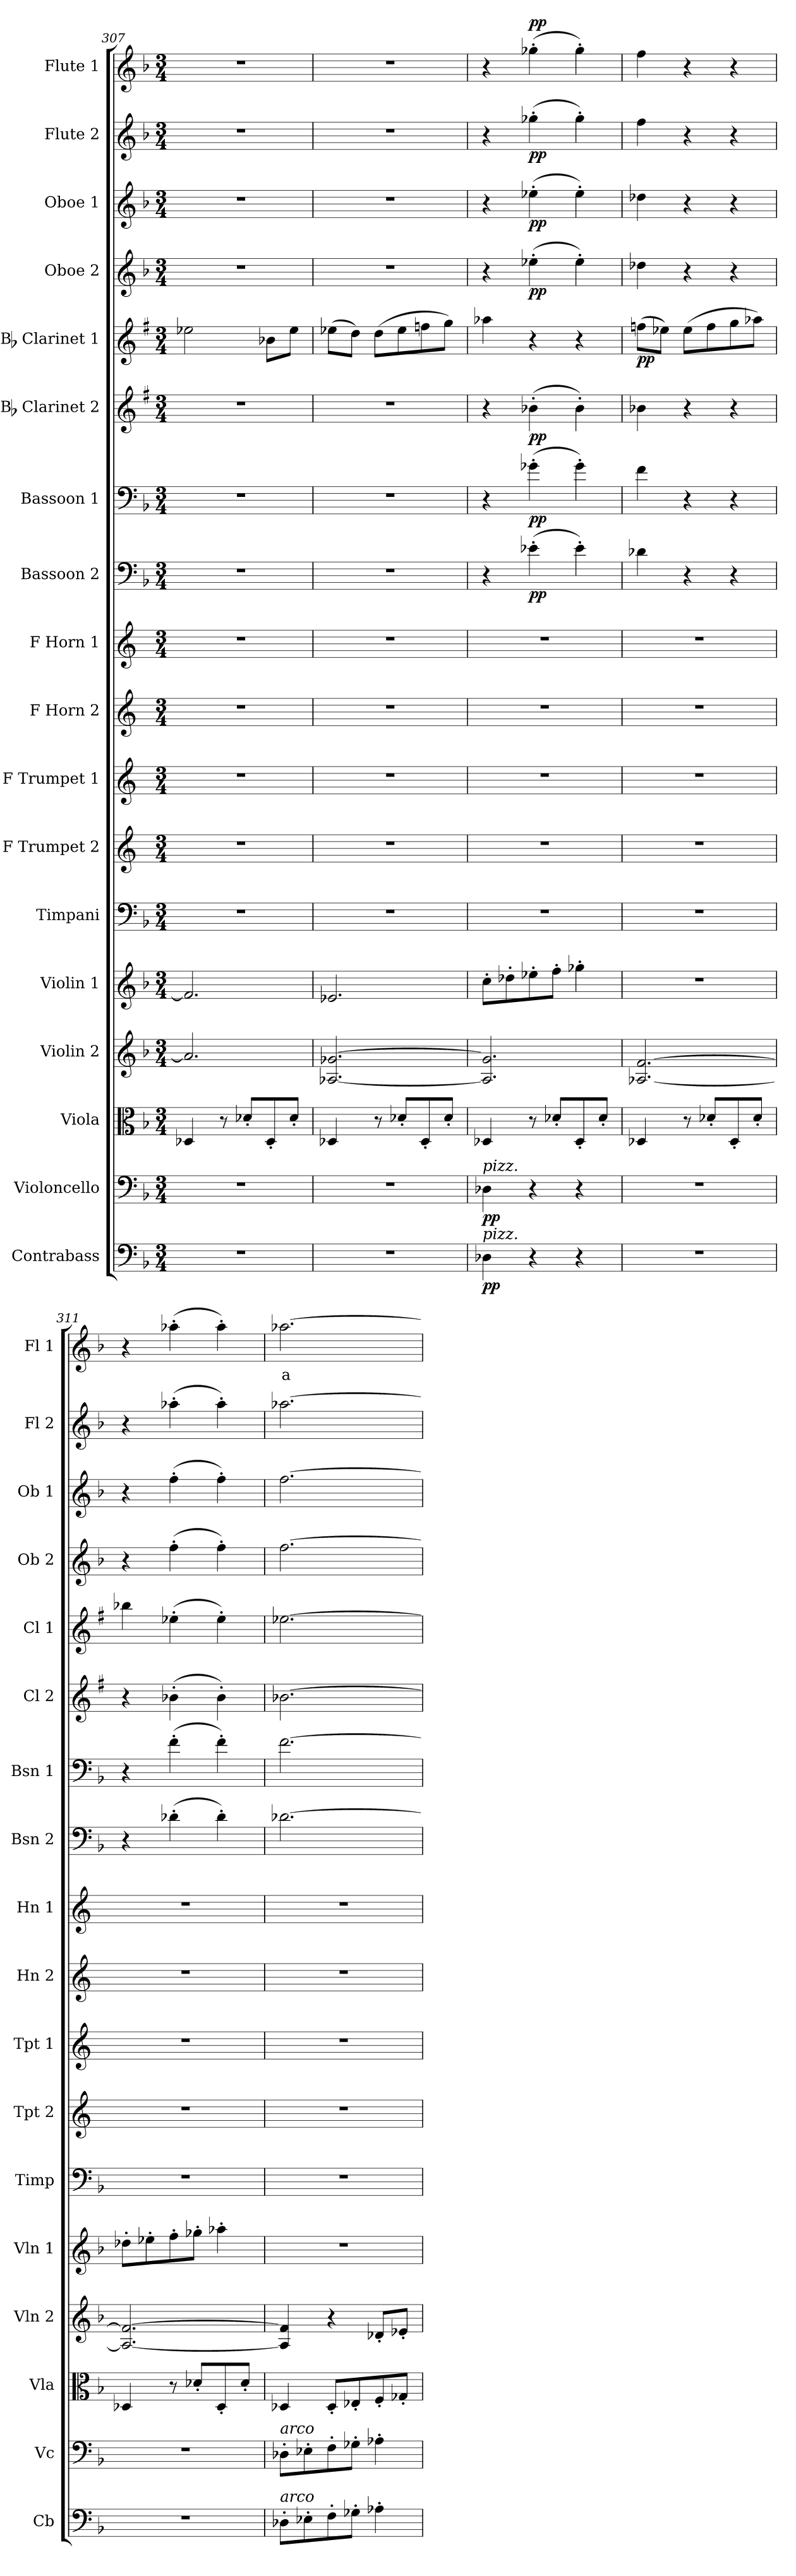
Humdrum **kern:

**kern	**dynam	**kern	**dynam	**kern	**dynam	**kern	**dynam	**kern	**kern	**kern	**kern	**kern	**kern	**kern	**dynam	**kern	**dynam	**kern	**dynam	**kern	**dynam	**kern	**dynam	**kern	**dynam	**kern	**dynam	**kern	**text	**dynam
*part18	*part18	*part17	*part17	*part16	*part16	*part15	*part15	*part14	*part13	*part12	*part11	*part10	*part9	*part8	*part8	*part7	*part7	*part6	*part6	*part5	*part5	*part4	*part4	*part3	*part3	*part2	*part2	*part1	*part1	*part1
*staff18	*staff18	*staff17	*staff17	*staff16	*staff16	*staff15	*staff15	*staff14	*staff13	*staff12	*staff11	*staff10	*staff9	*staff8	*staff8	*staff7	*staff7	*staff6	*staff6	*staff5	*staff5	*staff4	*staff4	*staff3	*staff3	*staff2	*staff2	*staff1	*staff1	*staff1
*I"Contrabass	*	*I"Violoncello	*	*I"Viola	*	*I"Violin 2	*	*I"Violin 1	*I"Timpani	*I"F Trumpet 2	*I"F Trumpet 1	*I"F Horn 2	*I"F Horn 1	*I"Bassoon 2	*	*I"Bassoon 1	*	*I"Bb Clarinet 2	*	*I"Bb Clarinet 1	*	*I"Oboe 2	*	*I"Oboe 1	*	*I"Flute 2	*	*I"Flute 1	*	*
*I'Cb	*	*I'Vc	*	*I'Vla	*	*I'Vln 2	*	*I'Vln 1	*I'Timp	*I'Tpt 2	*I'Tpt 1	*I'Hn 2	*I'Hn 1	*I'Bsn 2	*	*I'Bsn 1	*	*I'Cl 2	*	*I'Cl 1	*	*I'Ob 2	*	*I'Ob 1	*	*I'Fl 2	*	*I'Fl 1	*	*
*clefF4	*	*clefF4	*	*clefC3	*	*clefG2	*	*clefG2	*clefF4	*clefG2	*clefG2	*clefG2	*clefG2	*clefF4	*	*clefF4	*	*clefG2	*	*clefG2	*	*clefG2	*	*clefG2	*	*clefG2	*	*clefG2	*	*
*ITrd7c12	*	*	*	*	*	*	*	*	*	*ITrd-3c-5	*ITrd-3c-5	*ITrd4c7	*ITrd4c7	*	*	*	*	*ITrd1c2	*	*ITrd1c2	*	*	*	*	*	*	*	*	*	*
*k[b-]	*	*k[b-]	*	*k[b-]	*	*k[b-]	*	*k[b-]	*k[b-]	*k[b-]	*k[b-]	*k[b-]	*k[b-]	*k[b-]	*	*k[b-]	*	*k[b-]	*	*k[b-]	*	*k[b-]	*	*k[b-]	*	*k[b-]	*	*k[b-]	*	*
*M3/4	*	*M3/4	*	*M3/4	*	*M3/4	*	*M3/4	*M3/4	*M3/4	*M3/4	*M3/4	*M3/4	*M3/4	*	*M3/4	*	*M3/4	*	*M3/4	*	*M3/4	*	*M3/4	*	*M3/4	*	*M3/4	*	*
=307	=307	=307	=307	=307	=307	=307	=307	=307	=307	=307	=307	=307	=307	=307	=307	=307	=307	=307	=307	=307	=307	=307	=307	=307	=307	=307	=307	=307	=307	=307
2.r	.	2.r	.	4D-X/	.	2.a-/]	.	2.f/]	2.r	2.r	2.r	2.r	2.r	2.r	.	2.r	.	2.r	.	2dd-X\	.	2.r	.	2.r	.	2.r	.	2.r	.	.
.	.	.	.	8r	.	.	.	.	.	.	.	.	.	.	.	.	.	.	.	.	.	.	.	.	.	.	.	.	.	.
.	.	.	.	8d-X'/L	.	.	.	.	.	.	.	.	.	.	.	.	.	.	.	.	.	.	.	.	.	.	.	.	.	.
.	.	.	.	8D-'/	.	.	.	.	.	.	.	.	.	.	.	.	.	.	.	8a-X\L	.	.	.	.	.	.	.	.	.	.
.	.	.	.	8d-'/J	.	.	.	.	.	.	.	.	.	.	.	.	.	.	.	8dd-\J	.	.	.	.	.	.	.	.	.	.
=308	=308	=308	=308	=308	=308	=308	=308	=308	=308	=308	=308	=308	=308	=308	=308	=308	=308	=308	=308	=308	=308	=308	=308	=308	=308	=308	=308	=308	=308	=308
2.r	.	2.r	.	4D-X/	.	[2.A-X/ [2.g-X/	.	2.e-X/	2.r	2.r	2.r	2.r	2.r	2.r	.	2.r	.	2.r	.	(8dd-X\L	.	2.r	.	2.r	.	2.r	.	2.r	.	.
.	.	.	.	.	.	.	.	.	.	.	.	.	.	.	.	.	.	.	.	8cc\J)	.	.	.	.	.	.	.	.	.	.
.	.	.	.	8r	.	.	.	.	.	.	.	.	.	.	.	.	.	.	.	(8cc\L	.	.	.	.	.	.	.	.	.	.
.	.	.	.	8d-X'/L	.	.	.	.	.	.	.	.	.	.	.	.	.	.	.	8dd-\	.	.	.	.	.	.	.	.	.	.
.	.	.	.	8D-'/	.	.	.	.	.	.	.	.	.	.	.	.	.	.	.	8ee-X\	.	.	.	.	.	.	.	.	.	.
.	.	.	.	8d-'/J	.	.	.	.	.	.	.	.	.	.	.	.	.	.	.	8ff\J)	.	.	.	.	.	.	.	.	.	.
=309	=309	=309	=309	=309	=309	=309	=309	=309	=309	=309	=309	=309	=309	=309	=309	=309	=309	=309	=309	=309	=309	=309	=309	=309	=309	=309	=309	=309	=309	=309
!	!	!LO:TX:i:t=pizz.	!	!	!	!	!	!	!	!	!	!	!	!	!	!	!	!	!	!	!	!	!	!	!	!	!	!	!	!
!LO:TX:i:t=pizz.	!	!	!	!	!	!	!	!	!	!	!	!	!	!	!	!	!	!	!	!	!	!	!	!	!	!	!	!	!	!
!	!LO:DY:b	!	!LO:DY:b	!	!	!	!	!	!	!	!	!	!	!	!	!	!	!	!	!	!	!	!	!	!	!	!	!	!	!
4DD-X\	pp	4D-X\	pp	4D-X/	.	2.A-/] 2.g-/]	.	8cc'\L	2.r	2.r	2.r	2.r	2.r	4r	.	4r	.	4r	.	4gg-X\	.	4r	.	4r	.	4r	.	4r	.	.
.	.	.	.	.	.	.	.	8dd-X'\	.	.	.	.	.	.	.	.	.	.	.	.	.	.	.	.	.	.	.	.	.	.
!	!	!	!	!	!	!	!	!	!	!	!	!	!	!	!LO:DY:b	!	!LO:DY:b	!	!LO:DY:b	!	!	!	!LO:DY:b	!	!LO:DY:b	!	!LO:DY:b	!	!	!LO:DY:b
4r	.	4r	.	8r	.	.	.	8ee-X'\	.	.	.	.	.	(4e-X'\	pp	(4g-X'\	pp	(4a-X'\	pp	4r	.	(4ee-X'\	pp	(4ee-X'\	pp	(4gg-X'\	pp	(4gg-X'\	.	pp
.	.	.	.	8d-X'/L	.	.	.	8ff'\J	.	.	.	.	.	.	.	.	.	.	.	.	.	.	.	.	.	.	.	.	.	.
4r	.	4r	.	8D-'/	.	.	.	4gg-X'\	.	.	.	.	.	4e-'\)	.	4g-'\)	.	4a-'\)	.	4r	.	4ee-'\)	.	4ee-'\)	.	4gg-'\)	.	4gg-'\)	.	.
.	.	.	.	8d-'/J	.	.	.	.	.	.	.	.	.	.	.	.	.	.	.	.	.	.	.	.	.	.	.	.	.	.
=310	=310	=310	=310	=310	=310	=310	=310	=310	=310	=310	=310	=310	=310	=310	=310	=310	=310	=310	=310	=310	=310	=310	=310	=310	=310	=310	=310	=310	=310	=310
!	!	!	!	!	!	!	!	!	!	!	!	!	!	!	!	!	!	!	!	!	!LO:DY:b	!	!	!	!	!	!	!	!	!
2.r	.	2.r	.	4D-X/	.	[2.A-X/ [2.f/	.	2.r	2.r	2.r	2.r	2.r	2.r	4d-X\	.	4f\	.	4a-X\	.	(8ee-X\L	pp	4dd-X\	.	4dd-X\	.	4ff\	.	4ff\	.	.
.	.	.	.	.	.	.	.	.	.	.	.	.	.	.	.	.	.	.	.	8dd-X\J)	.	.	.	.	.	.	.	.	.	.
.	.	.	.	8r	.	.	.	.	.	.	.	.	.	4r	.	4r	.	4r	.	(8dd-\L	.	4r	.	4r	.	4r	.	4r	.	.
.	.	.	.	8d-X'/L	.	.	.	.	.	.	.	.	.	.	.	.	.	.	.	8ee-\	.	.	.	.	.	.	.	.	.	.
.	.	.	.	8D-'/	.	.	.	.	.	.	.	.	.	4r	.	4r	.	4r	.	8ff\	.	4r	.	4r	.	4r	.	4r	.	.
.	.	.	.	8d-'/J	.	.	.	.	.	.	.	.	.	.	.	.	.	.	.	8gg-X\J)	.	.	.	.	.	.	.	.	.	.
=311	=311	=311	=311	=311	=311	=311	=311	=311	=311	=311	=311	=311	=311	=311	=311	=311	=311	=311	=311	=311	=311	=311	=311	=311	=311	=311	=311	=311	=311	=311
2.r	.	2.r	.	4D-X/	.	2.A-/_ 2.f/_	.	8dd-X'\L	2.r	2.r	2.r	2.r	2.r	4r	.	4r	.	4r	.	4aa-X\	.	4r	.	4r	.	4r	.	4r	.	.
.	.	.	.	.	.	.	.	8ee-X'\	.	.	.	.	.	.	.	.	.	.	.	.	.	.	.	.	.	.	.	.	.	.
.	.	.	.	8r	.	.	.	8ff'\	.	.	.	.	.	(4d-X'\	.	(4f'\	.	(4a-X'\	.	(4dd-X'\	.	(4ff'\	.	(4ff'\	.	(4aa-X'\	.	(4aa-X'\	.	.
.	.	.	.	8d-X'/L	.	.	.	8gg-X'\J	.	.	.	.	.	.	.	.	.	.	.	.	.	.	.	.	.	.	.	.	.	.
.	.	.	.	8D-'/	.	.	.	4aa-X'\	.	.	.	.	.	4d-'\)	.	4f'\)	.	4a-'\)	.	4dd-'\)	.	4ff'\)	.	4ff'\)	.	4aa-'\)	.	4aa-'\)	.	.
.	.	.	.	8d-'/J	.	.	.	.	.	.	.	.	.	.	.	.	.	.	.	.	.	.	.	.	.	.	.	.	.	.
=312	=312	=312	=312	=312	=312	=312	=312	=312	=312	=312	=312	=312	=312	=312	=312	=312	=312	=312	=312	=312	=312	=312	=312	=312	=312	=312	=312	=312	=312	=312
!	!	!LO:TX:i:t=arco	!	!	!	!	!	!	!	!	!	!	!	!	!	!	!	!	!	!	!	!	!	!	!	!	!	!	!	!
!LO:TX:i:t=arco	!	!	!	!	!	!	!	!	!	!	!	!	!	!	!	!	!	!	!	!	!	!	!	!	!	!	!	!	!	!
!	!LO:DY:b	!	!	!	!	!	!	!	!	!	!	!	!	!	!	!	!	!	!	!	!	!	!	!	!	!	!	!	!LO:LY:b:color=#FF0000	!
!	!LO:DY:n=1:b	!	!LO:DY:b	!	!	!	!	!	!	!	!	!	!	!	!	!	!	!	!	!	!	!	!	!	!	!	!	!	!	!
!	!	!	!LO:DY:n=1:b	!	!	!	!	!	!	!	!	!	!	!	!LO:DY:b	!	!	!	!	!	!	!	!	!	!	!	!	!	!	!
!	!	!	!	!	!	!	!	!	!	!	!	!	!	!	!LO:DY:n=1:b	!	!LO:DY:b	!	!	!	!	!	!	!	!	!	!	!	!	!
!	!	!	!	!	!	!	!	!	!	!	!	!	!	!	!	!	!LO:DY:n=1:b	!	!LO:DY:b	!	!	!	!	!	!	!	!	!	!	!
!	!	!	!	!	!	!	!	!	!	!	!	!	!	!	!	!	!	!	!LO:DY:n=1:b	!	!LO:DY:b	!	!	!	!	!	!	!	!	!
!	!	!	!	!	!	!	!	!	!	!	!	!	!	!	!	!	!	!	!	!	!LO:DY:n=1:b	!	!LO:DY:b	!	!	!	!	!	!	!
!	!	!	!	!	!	!	!	!	!	!	!	!	!	!	!	!	!	!	!	!	!	!	!LO:DY:n=1:b	!	!LO:DY:b	!	!	!	!	!
!	!	!	!	!	!	!	!	!	!	!	!	!	!	!	!	!	!	!	!	!	!	!	!	!	!LO:DY:n=1:b	!	!LO:DY:b	!	!	!
!	!	!	!	!	!	!	!	!	!	!	!	!	!	!	!	!	!	!	!	!	!	!	!	!	!	!	!LO:DY:n=1:b	!	!	!LO:DY:b
!	!	!	!	!	!	!	!	!	!	!	!	!	!	!	!	!	!	!	!	!	!	!	!	!	!	!	!	!	!	!LO:DY:n=1:b
8DD-X'\L	other-dynamics pp	8D-X'\L	other-dynamics pp	4D-X/	.	4A-/] 4f/]	.	2.r	2.r	2.r	2.r	2.r	2.r	[2.d-X\	other-dynamics pp	[2.f\	other-dynamics pp	[2.a-X\	other-dynamics pp	[2.dd-X\	other-dynamics pp	[2.ff\	other-dynamics pp	[2.ff\	other-dynamics pp	[2.aa-X\	other-dynamics pp	[2.aa-X\	a	other-dynamics pp
8EE-X'\	.	8E-X'\	.	.	.	.	.	.	.	.	.	.	.	.	.	.	.	.	.	.	.	.	.	.	.	.	.	.	.	.
!	!	!	!	!	!LO:DY:b	!	!	!	!	!	!	!	!	!	!	!	!	!	!	!	!	!	!	!	!	!	!	!	!	!
!	!	!	!	!	!LO:DY:n=1:b	!	!	!	!	!	!	!	!	!	!	!	!	!	!	!	!	!	!	!	!	!	!	!	!	!
8FF'\	.	8F'\	.	8D-'/L	other-dynamics pp	4r	.	.	.	.	.	.	.	.	.	.	.	.	.	.	.	.	.	.	.	.	.	.	.	.
8GG-X'\J	.	8G-X'\J	.	8E-X'/	.	.	.	.	.	.	.	.	.	.	.	.	.	.	.	.	.	.	.	.	.	.	.	.	.	.
!	!	!	!	!	!	!	!LO:DY:b	!	!	!	!	!	!	!	!	!	!	!	!	!	!	!	!	!	!	!	!	!	!	!
!	!	!	!	!	!	!	!LO:DY:n=1:b	!	!	!	!	!	!	!	!	!	!	!	!	!	!	!	!	!	!	!	!	!	!	!
4AA-X'\	.	4A-X'\	.	8F'/	.	8d-X'/L	other-dynamics pp	.	.	.	.	.	.	.	.	.	.	.	.	.	.	.	.	.	.	.	.	.	.	.
.	.	.	.	8G-X'/J	.	8e-X'/J	.	.	.	.	.	.	.	.	.	.	.	.	.	.	.	.	.	.	.	.	.	.	.	.
=	=	=	=	=	=	=	=	=	=	=	=	=	=	=	=	=	=	=	=	=	=	=	=	=	=	=	=	=	=	=
*-	*-	*-	*-	*-	*-	*-	*-	*-	*-	*-	*-	*-	*-	*-	*-	*-	*-	*-	*-	*-	*-	*-	*-	*-	*-	*-	*-	*-	*-	*-
